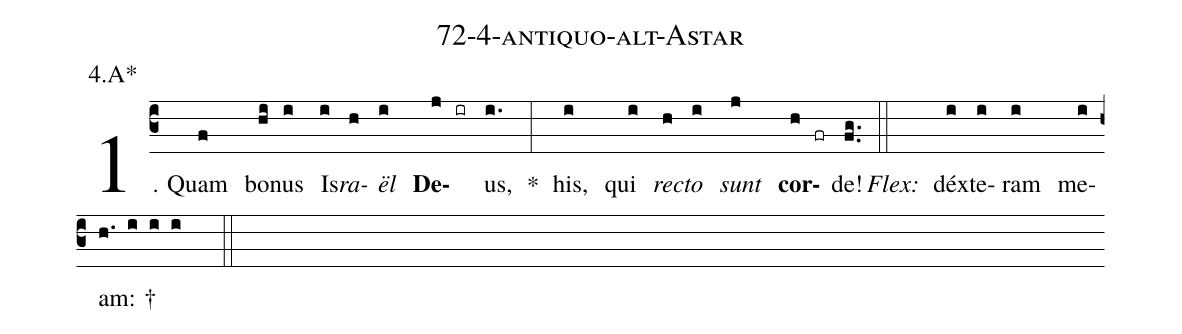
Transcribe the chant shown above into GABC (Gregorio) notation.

name: 72-4-antiquo-alt-Astar;
annotation: 4.A*;
%%
(c3)1. Quam(f) bo(hi)nus(i) Is(i)<i>ra</i>(h)<i>ël</i>(i) <b>De</b>(j ir)us,(i.) *(:) his,(i) qui(i) <i>rec</i>(h)<i>to</i>(i) <i>sunt</i>(j) <b>cor</b>(h fr)de!(fg..) (::)
<i>Flex:</i>()  déx(i)te(i)ram(i) me(i)am: †(h. i i i  ::)
